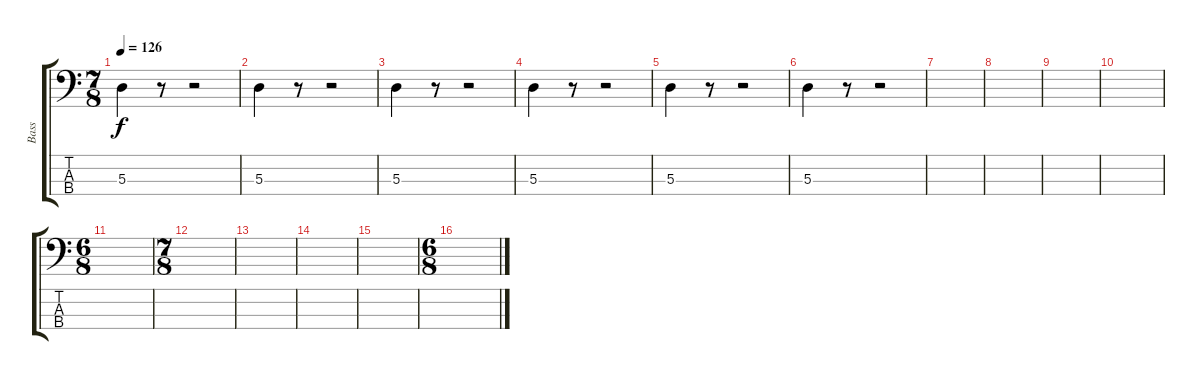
\track ("Bass" "Bass") {instrument electricbassfinger}
\staff {score tabs}
\tuning (G2 D2 A1 E1) {hide}
\ts (7 8)
\tempo 126
\clef f4
\ks c
5.3.4{dy f} r.8 r.2 |
5.3.4 r.8 r.2 |
5.3.4 r.8 r.2 |
5.3.4 r.8 r.2 |
5.3.4 r.8 r.2 |
5.3.4 r.8 r.2 |
|
|
|
|
\ts (6 8)
|
\ts (7 8)
|
|
|
|
\ts (6 8)
